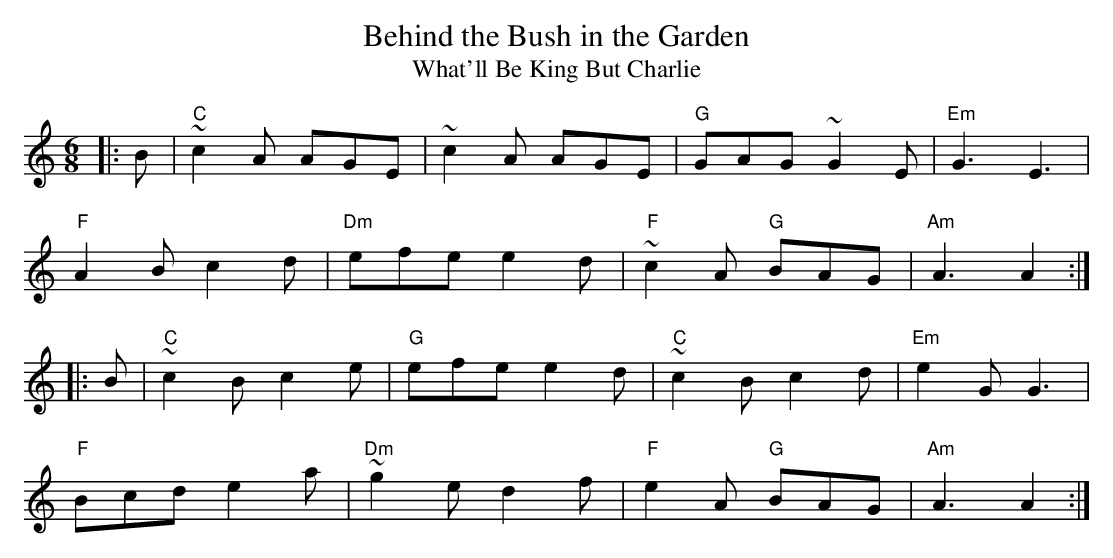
X:1
T: Behind the Bush in the Garden
T: What'll Be King But Charlie
M: 6/8
L: 1/8
K: A minor
|:B|\
"C"~c2A AGE|~c2A AGE|"G"GAG ~G2E|"Em"G3 E3|
"F"A2B c2d|"Dm"efe e2d|"F"~c2A "G"BAG|"Am"A3 A2:|
|:B|\
"C"~c2B c2e|"G"efe e2d|"C"~c2B c2d|"Em"e2G G3|
"F"Bcd e2a|"Dm"~g2e d2f|"F"e2A "G"BAG|"Am"A3 A2:|
